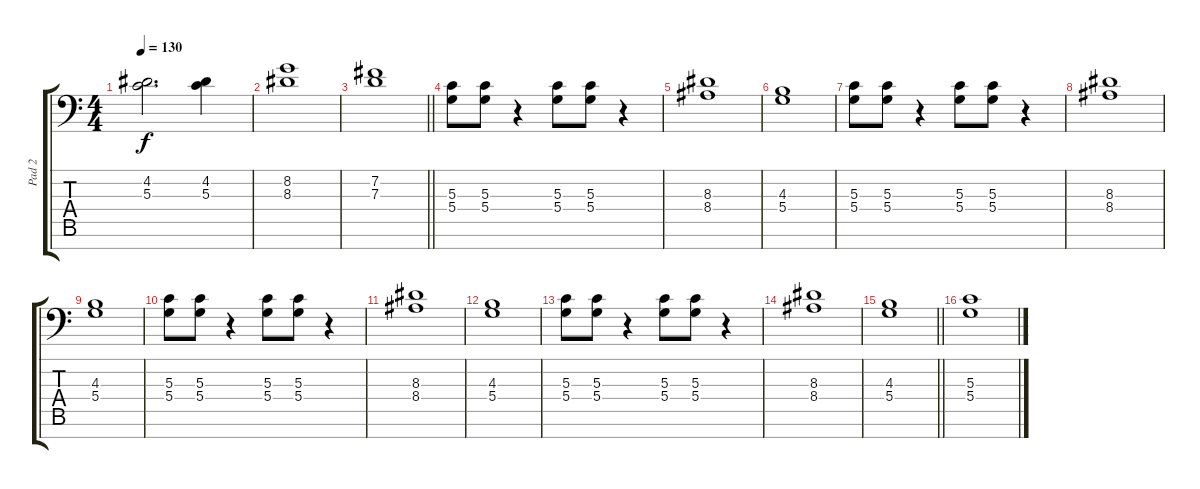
\track ("Pad 2" "Pad 2") {instrument pad1newage}
\staff {score tabs}
\tuning (E4 B3 G3 D3 A2 E2 G1) {hide}
\ts (4 4)
\tempo 130
\clef f4
\ks c
(4.2{t} 5.3{t}).2{d dy f} (4.2 5.3).4 |
(8.2 8.3).1 |
\barLineRight lightlight
(7.2 7.3).1 |
\section ("" "")
(5.3 5.4).8 (5.3 5.4).8 r.4 (5.3 5.4).8 (5.3 5.4).8 r.4 |
(8.3 8.4).1 |
(4.3 5.4).1 |
(5.3 5.4).8 (5.3 5.4).8 r.4 (5.3 5.4).8 (5.3 5.4).8 r.4 |
(8.3 8.4).1 |
(4.3 5.4).1 |
(5.3 5.4).8 (5.3 5.4).8 r.4 (5.3 5.4).8 (5.3 5.4).8 r.4 |
(8.3 8.4).1 |
(4.3 5.4).1 |
(5.3 5.4).8 (5.3 5.4).8 r.4 (5.3 5.4).8 (5.3 5.4).8 r.4 |
(8.3 8.4).1 |
\barLineRight lightlight
(4.3 5.4).1 |
\section ("" "")
(5.3 5.4).1
